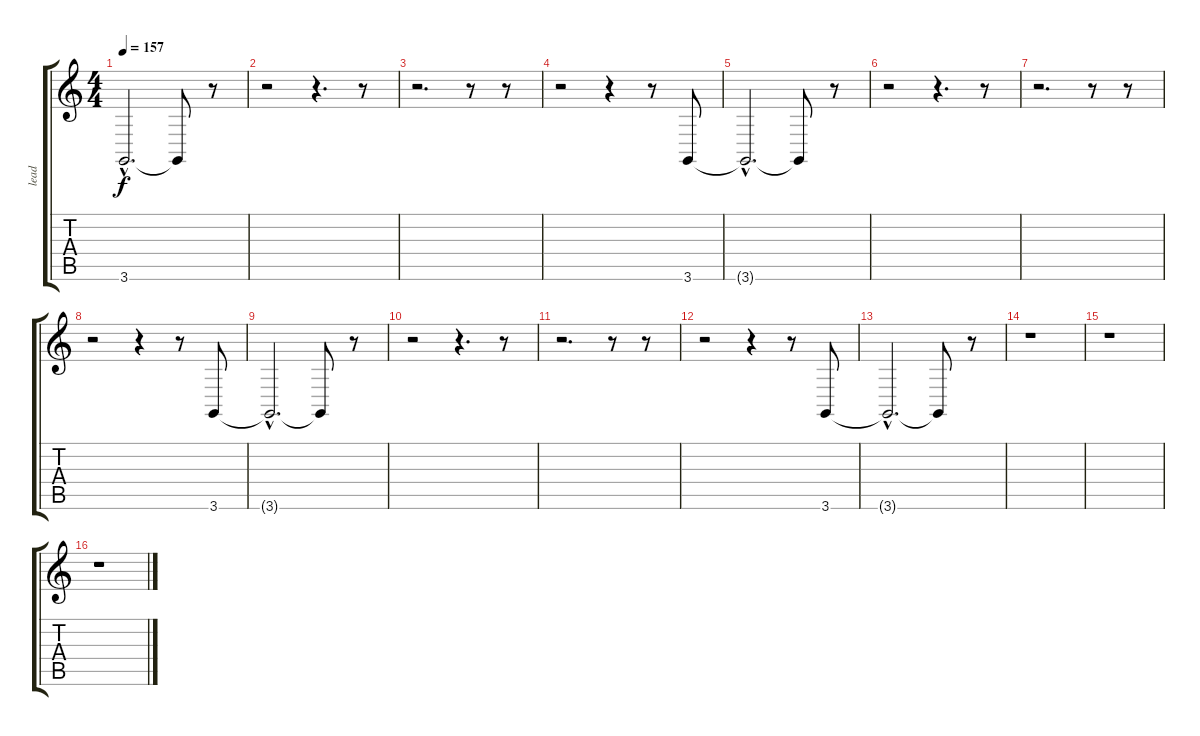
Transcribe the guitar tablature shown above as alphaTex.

\track ("lead    " "lead    ") {instrument pad3polysynth}
\staff {score tabs}
\tuning (E4 B3 G3 D3 A2 E2) {hide}
\ts (4 4)
\tempo 157
\clef g2
\ks c
3.6{hac t}.2{d dy f} 3.6{t}.8 r.8 |
r.2 r.4{d} r.8 |
r.2{d} r.8 r.8 |
r.2 r.4 r.8 3.6.8 |
3.6{hac t}.2{d} 3.6{t}.8 r.8 |
r.2 r.4{d} r.8 |
r.2{d} r.8 r.8 |
r.2 r.4 r.8 3.6.8 |
3.6{hac t}.2{d} 3.6{t}.8 r.8 |
r.2 r.4{d} r.8 |
r.2{d} r.8 r.8 |
r.2 r.4 r.8 3.6.8 |
3.6{hac t}.2{d} 3.6{t}.8 r.8 |
r.1 |
r.1 |
r.1
